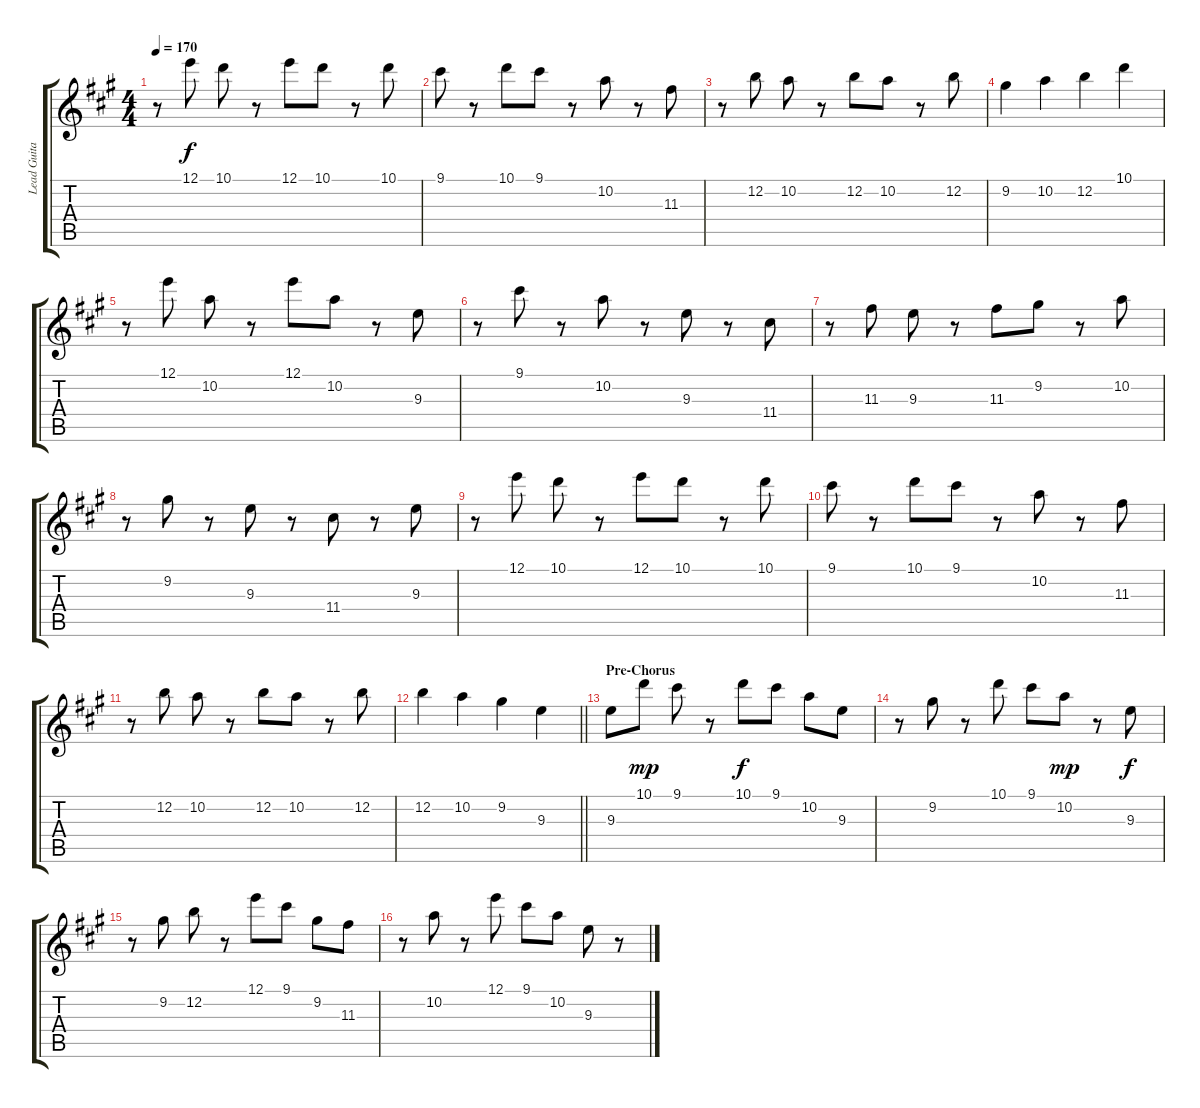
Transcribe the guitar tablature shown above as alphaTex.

\track ("Lead Guitar" "Lead Guita") {instrument overdrivenguitar}
\staff {score tabs}
\tuning (E4 B3 G3 D3 A2 E2) {hide}
\ts (4 4)
\tempo 170
\clef g2
\ks a
r.8{dy f} 12.1.8 10.1.8 r.8 12.1.8 10.1.8 r.8 10.1.8 |
9.1.8 r.8 10.1.8 9.1.8 r.8 10.2.8 r.8 11.3.8 |
r.8 12.2.8 10.2.8 r.8 12.2.8 10.2.8 r.8 12.2.8 |
9.2.4 10.2.4 12.2.4 10.1.4 |
r.8 12.1.8 10.2.8 r.8 12.1.8 10.2.8 r.8 9.3.8 |
r.8 9.1.8 r.8 10.2.8 r.8 9.3.8 r.8 11.4.8 |
r.8 11.3.8 9.3.8 r.8 11.3.8 9.2.8 r.8 10.2.8 |
r.8 9.2.8 r.8 9.3.8 r.8 11.4.8 r.8 9.3.8 |
r.8 12.1.8 10.1.8 r.8 12.1.8 10.1.8 r.8 10.1.8 |
9.1.8 r.8 10.1.8 9.1.8 r.8 10.2.8 r.8 11.3.8 |
r.8 12.2.8 10.2.8 r.8 12.2.8 10.2.8 r.8 12.2.8 |
\barLineRight lightlight
12.2.4 10.2.4 9.2.4 9.3.4 |
\section ("" "Pre-Chorus")
9.3.8 10.1.8{dy mp} 9.1.8 r.8 10.1.8{dy f} 9.1.8 10.2.8 9.3.8 |
r.8 9.2.8 r.8 10.1.8 9.1.8 10.2.8{dy mp} r.8 9.3.8{dy f} |
r.8 9.2.8 12.2.8 r.8 12.1.8 9.1.8 9.2.8 11.3.8 |
r.8 10.2.8 r.8 12.1.8 9.1.8 10.2.8 9.3.8 r.8
